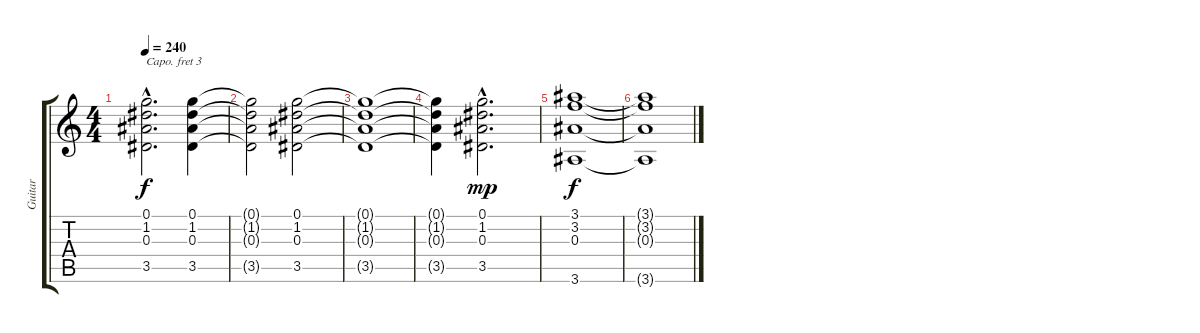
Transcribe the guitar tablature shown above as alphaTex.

\track ("Guitar" "Guitar") {instrument acousticguitarnylon}
\staff {score tabs}
\capo 3
\tuning (E4 B3 G3 D3 A2 E2) {hide}
\ts (4 4)
\tempo 240
\clef g2
\ks c
(0.1{hac} 1.2{hac} 0.3{hac} 3.5{hac}).2{d dy f} (0.1 1.2 0.3 3.5).4 |
(0.1{t} 1.2{t} 0.3{t} 3.5{t}).2 (0.1 1.2 0.3 3.5).2 |
(0.1{t} 1.2{t} 0.3{t} 3.5{t}).1 |
(0.1{t} 1.2{t} 0.3{t} 3.5{t}).4 (0.1{hac} 1.2{hac} 0.3{hac} 3.5{hac}).2{d dy mp} |
(3.1 3.2 0.3 3.6).1{dy f} |
(3.1{t} 3.2{t} 0.3{t} 3.6{t}).1
